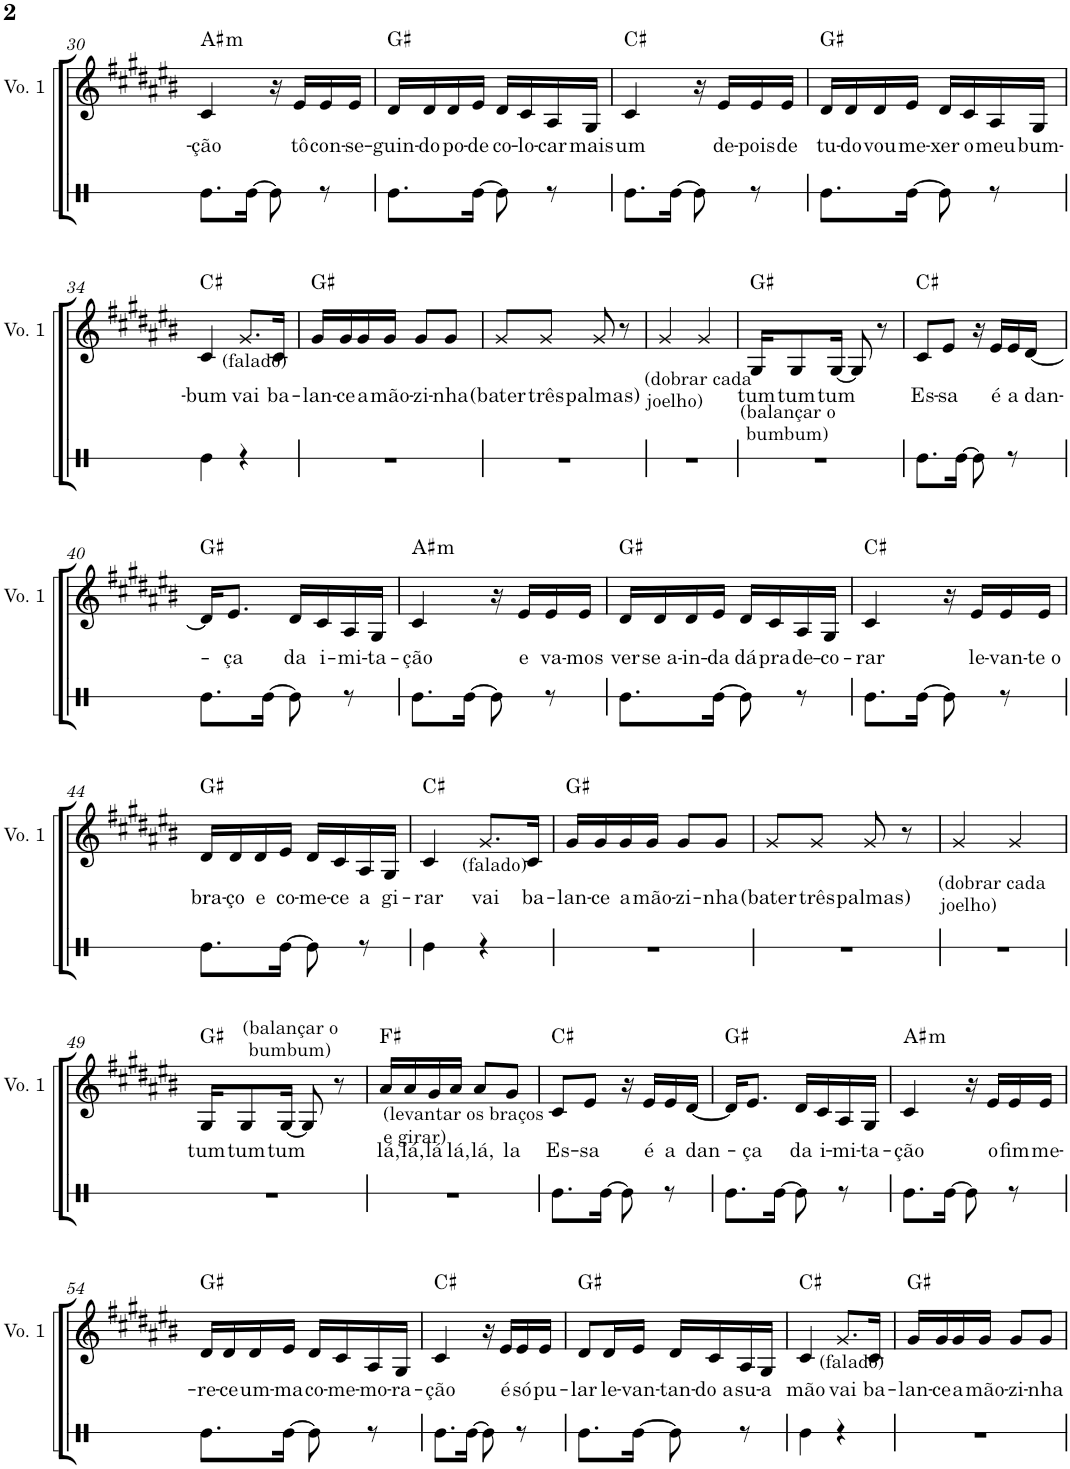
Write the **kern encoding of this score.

**kern	**kern	**text	**harte
*part2	*part1	*part1	*part1
*staff2	*staff1	*staff1	*
*I"Voz 3	*I"Voz 1	*	*
*	*I'Vo. 1	*	*
!!LO:PB:g=z
*clefX	*clefG2	*	*
*k[f#c#g#d#a#e#]	*k[f#c#g#d#a#e#b#]	*	*
*M2/4	*M2/4	*	*
=30	=30	=30	=30
!	!	!LO:LY:b	!LO:H:kt=m
8.Re\L	4c#/	-ção	A#:min
[16Re\Jk	.	.	.
8Re\]	16r	.	.
!	!	!LO:LY:b	!
.	16e#/LL	tô	.
!	!	!LO:LY:b	!
8r	16e#/	con-	.
!	!	!LO:LY:b	!
.	16e#/JJ	-se-	.
=31	=31	=31	=31
!	!	!LO:LY:b	!
8.Re\L	16d#/LL	-guin-	G#:maj
!	!	!LO:LY:b	!
.	16d#/	-do	.
!	!	!LO:LY:b	!
.	16d#/	po-	.
!	!	!LO:LY:b	!
[16Re\Jk	16e#/JJ	-de	.
!	!	!LO:LY:b	!
8Re\]	16d#/LL	co-	.
!	!	!LO:LY:b	!
.	16c#/	-lo-	.
!	!	!LO:LY:b	!
8r	16A#/	-car	.
!	!	!LO:LY:b	!
.	16G#/JJ	mais	.
=32	=32	=32	=32
!	!	!LO:LY:b	!
8.Re\L	4c#/	um	C#:maj
[16Re\Jk	.	.	.
8Re\]	16r	.	.
!	!	!LO:LY:b	!
.	16e#/LL	de-	.
!	!	!LO:LY:b	!
8r	16e#/	-pois	.
!	!	!LO:LY:b	!
.	16e#/JJ	de	.
=33	=33	=33	=33
!	!	!LO:LY:b	!
8.Re\L	16d#/LL	tu-	G#:maj
!	!	!LO:LY:b	!
.	16d#/	-do	.
!	!	!LO:LY:b	!
.	16d#/	vou	.
!	!	!LO:LY:b	!
[16Re\Jk	16e#/JJ	me-	.
!	!	!LO:LY:b	!
8Re\]	16d#/LL	-xer	.
!	!	!LO:LY:b	!
.	16c#/	o	.
!	!	!LO:LY:b	!
8r	16A#/	meu	.
!	!	!LO:LY:b	!
.	16G#/JJ	bum-	.
!!LO:LB:g=z
=34	=34	=34	=34
!	!	!LO:LY:b	!
4Re\	4c#/	-bum	C#:maj
!	!LO:TX:b:t=(falado)	!	!
!	!	!LO:LY:b	!
4r	8.g#/L	vai	.
!	!	!LO:LY:b	!
.	16c#/Jk	ba-	.
=35	=35	=35	=35
!	!	!LO:LY:b	!
2r	16g#/LL	-lan-	G#:maj
!	!	!LO:LY:b	!
.	16g#/	-ce	.
!	!	!LO:LY:b	!
.	16g#/	a	.
!	!	!LO:LY:b	!
.	16g#/JJ	mão-	.
!	!	!LO:LY:b	!
.	8g#/L	-zi-	.
!	!	!LO:LY:b	!
.	8g#/J	-nha	.
=36	=36	=36	=36
!	!	!LO:LY:b	!
2r	8g#/L	(bater	.
!	!	!LO:LY:b	!
.	8g#/J	três	.
!	!	!LO:LY:b	!
.	8g#/	palmas)	.
.	8r	.	.
=37	=37	=37	=37
!	!LO:TX:b:t=(dobrar cada	!	!
!	!LO:TX:b:t=joelho)	!	!
2r	4g#/	.	.
.	4g#/	.	.
=38	=38	=38	=38
!	!LO:TX:b:t=(balançar o	!	!
!	!LO:TX:b:t=bumbum)	!	!
!	!	!LO:LY:b	!
2r	16G#/KL	tum	G#:maj
!	!	!LO:LY:b	!
.	8G#/	tum	.
!	!	!LO:LY:b	!
.	[16G#/Jk	tum	.
.	8G#/]	.	.
.	8r	.	.
=39	=39	=39	=39
!	!	!LO:LY:b	!
8.Re\L	8c#/L	Es-	C#:maj
!	!	!LO:LY:b	!
.	8e#/J	-sa	.
[16Re\Jk	.	.	.
8Re\]	16r	.	.
!	!	!LO:LY:b	!
.	16e#/LL	é	.
!	!	!LO:LY:b	!
8r	16e#/	a	.
!	!	!LO:LY:b	!
.	[16d#/JJ	dan-	.
!!LO:LB:g=z
=40	=40	=40	=40
8.Re\L	16d#/KL]	.	G#:maj
!	!	!LO:LY:b	!
.	8.e#/J	-ça	.
[16Re\Jk	.	.	.
!	!	!LO:LY:b	!
8Re\]	16d#/LL	da	.
!	!	!LO:LY:b	!
.	16c#/	i-	.
!	!	!LO:LY:b	!
8r	16A#/	-mi-	.
!	!	!LO:LY:b	!
.	16G#/JJ	-ta-	.
=41	=41	=41	=41
!	!	!LO:LY:b	!LO:H:kt=m
8.Re\L	4c#/	-ção	A#:min
[16Re\Jk	.	.	.
8Re\]	16r	.	.
!	!	!LO:LY:b	!
.	16e#/LL	e	.
!	!	!LO:LY:b	!
8r	16e#/	va-	.
!	!	!LO:LY:b	!
.	16e#/JJ	-mos	.
=42	=42	=42	=42
!	!	!LO:LY:b	!
8.Re\L	16d#/LL	ver	G#:maj
!	!	!LO:LY:b	!
.	16d#/	se a-	.
!	!	!LO:LY:b	!
.	16d#/	-in-	.
!	!	!LO:LY:b	!
[16Re\Jk	16e#/JJ	-da	.
!	!	!LO:LY:b	!
8Re\]	16d#/LL	dá	.
!	!	!LO:LY:b	!
.	16c#/	pra	.
!	!	!LO:LY:b	!
8r	16A#/	de-	.
!	!	!LO:LY:b	!
.	16G#/JJ	-co-	.
=43	=43	=43	=43
!	!	!LO:LY:b	!
8.Re\L	4c#/	-rar	C#:maj
[16Re\Jk	.	.	.
8Re\]	16r	.	.
!	!	!LO:LY:b	!
.	16e#/LL	le-	.
!	!	!LO:LY:b	!
8r	16e#/	-van-	.
!	!	!LO:LY:b	!
.	16e#/JJ	-te o	.
!!LO:LB:g=z
=44	=44	=44	=44
!	!	!LO:LY:b	!
8.Re\L	16d#/LL	bra-	G#:maj
!	!	!LO:LY:b	!
.	16d#/	-ço	.
!	!	!LO:LY:b	!
.	16d#/	e	.
!	!	!LO:LY:b	!
[16Re\Jk	16e#/JJ	co-	.
!	!	!LO:LY:b	!
8Re\]	16d#/LL	-me-	.
!	!	!LO:LY:b	!
.	16c#/	-ce	.
!	!	!LO:LY:b	!
8r	16A#/	a	.
!	!	!LO:LY:b	!
.	16G#/JJ	gi-	.
=45	=45	=45	=45
!	!	!LO:LY:b	!
4Re\	4c#/	-rar	C#:maj
!	!LO:TX:b:t=(falado)	!	!
!	!	!LO:LY:b	!
4r	8.g#/L	vai	.
!	!	!LO:LY:b	!
.	16c#/Jk	ba-	.
=46	=46	=46	=46
!	!	!LO:LY:b	!
2r	16g#/LL	-lan-	G#:maj
!	!	!LO:LY:b	!
.	16g#/	-ce	.
!	!	!LO:LY:b	!
.	16g#/	a	.
!	!	!LO:LY:b	!
.	16g#/JJ	mão-	.
!	!	!LO:LY:b	!
.	8g#/L	-zi-	.
!	!	!LO:LY:b	!
.	8g#/J	-nha	.
=47	=47	=47	=47
!	!	!LO:LY:b	!
2r	8g#/L	(bater	.
!	!	!LO:LY:b	!
.	8g#/J	três	.
!	!	!LO:LY:b	!
.	8g#/	palmas)	.
.	8r	.	.
=48	=48	=48	=48
!	!LO:TX:b:t=(dobrar cada	!	!
!	!LO:TX:b:t=joelho)	!	!
2r	4g#/	.	.
.	4g#/	.	.
!!LO:LB:g=z
=49	=49	=49	=49
!	!LO:TX:a:t=(balançar o	!	!
!	!LO:TX:a:t=bumbum)	!	!
!	!	!LO:LY:b	!
2r	16G#/KL	tum	G#:maj
!	!	!LO:LY:b	!
.	8G#/	tum	.
!	!	!LO:LY:b	!
.	[16G#/Jk	tum	.
.	8G#/]	.	.
.	8r	.	.
=50	=50	=50	=50
!	!LO:TX:b:t=(levantar os braços	!	!
!	!LO:TX:b:t=e girar)	!	!
!	!	!LO:LY:b	!
2r	16a#/LL	lá,	F#:maj
!	!	!LO:LY:b	!
.	16a#/	lá,	.
!	!	!LO:LY:b	!
.	16g#/	lá	.
!	!	!LO:LY:b	!
.	16a#/JJ	lá,	.
!	!	!LO:LY:b	!
.	8a#/L	lá,	.
!	!	!LO:LY:b	!
.	8g#/J	la	.
=51	=51	=51	=51
!	!	!LO:LY:b	!
8.Re\L	8c#/L	Es-	C#:maj
!	!	!LO:LY:b	!
.	8e#/J	-sa	.
[16Re\Jk	.	.	.
8Re\]	16r	.	.
!	!	!LO:LY:b	!
.	16e#/LL	é	.
!	!	!LO:LY:b	!
8r	16e#/	a	.
!	!	!LO:LY:b	!
.	[16d#/JJ	dan-	.
=52	=52	=52	=52
8.Re\L	16d#/KL]	.	G#:maj
!	!	!LO:LY:b	!
.	8.e#/J	-ça	.
[16Re\Jk	.	.	.
!	!	!LO:LY:b	!
8Re\]	16d#/LL	da	.
!	!	!LO:LY:b	!
.	16c#/	i-	.
!	!	!LO:LY:b	!
8r	16A#/	-mi-	.
!	!	!LO:LY:b	!
.	16G#/JJ	-ta-	.
=53	=53	=53	=53
!	!	!LO:LY:b	!LO:H:kt=m
8.Re\L	4c#/	-ção	A#:min
[16Re\Jk	.	.	.
8Re\]	16r	.	.
!	!	!LO:LY:b	!
.	16e#/LL	o	.
!	!	!LO:LY:b	!
8r	16e#/	fim	.
!	!	!LO:LY:b	!
.	16e#/JJ	me-	.
!!LO:LB:g=z
=54	=54	=54	=54
!	!	!LO:LY:b	!
8.Re\L	16d#/LL	-re-	G#:maj
!	!	!LO:LY:b	!
.	16d#/	-ce	.
!	!	!LO:LY:b	!
.	16d#/	um-	.
!	!	!LO:LY:b	!
[16Re\Jk	16e#/JJ	-ma	.
!	!	!LO:LY:b	!
8Re\]	16d#/LL	co-	.
!	!	!LO:LY:b	!
.	16c#/	-me-	.
!	!	!LO:LY:b	!
8r	16A#/	-mo-	.
!	!	!LO:LY:b	!
.	16G#/JJ	-ra-	.
=55	=55	=55	=55
!	!	!LO:LY:b	!
8.Re\L	4c#/	-ção	C#:maj
[16Re\Jk	.	.	.
8Re\]	16r	.	.
!	!	!LO:LY:b	!
.	16e#/LL	é	.
!	!	!LO:LY:b	!
8r	16e#/	só	.
!	!	!LO:LY:b	!
.	16e#/JJ	pu-	.
=56	=56	=56	=56
!	!	!LO:LY:b	!
8.Re\L	8d#/L	-lar	G#:maj
!	!	!LO:LY:b	!
.	16d#/L	-le-	.
!	!	!LO:LY:b	!
[16Re\Jk	16e#/JJ	-van-	.
!	!	!LO:LY:b	!
8Re\]	16d#/LL	-tan-	.
!	!	!LO:LY:b	!
.	16c#/	-do a	.
!	!	!LO:LY:b	!
8r	16A#/	su-	.
!	!	!LO:LY:b	!
.	16G#/JJ	-a	.
=57	=57	=57	=57
!	!	!LO:LY:b	!
4Re\	4c#/	mão	C#:maj
!	!LO:TX:b:t=(falado)	!	!
!	!	!LO:LY:b	!
4r	8.g#/L	vai	.
!	!	!LO:LY:b	!
.	16c#/Jk	ba-	.
=58	=58	=58	=58
!	!	!LO:LY:b	!
2r	16g#/LL	-lan-	G#:maj
!	!	!LO:LY:b	!
.	16g#/	-ce	.
!	!	!LO:LY:b	!
.	16g#/	a	.
!	!	!LO:LY:b	!
.	16g#/JJ	mão-	.
!	!	!LO:LY:b	!
.	8g#/L	-zi-	.
!	!	!LO:LY:b	!
.	8g#/J	-nha	.
=	=	=	=
*-	*-	*-	*-
